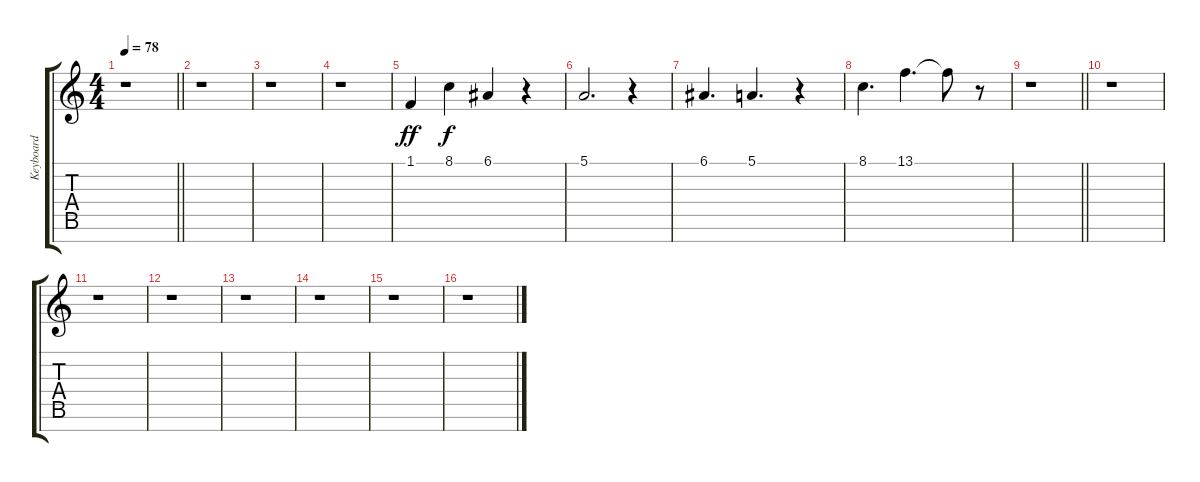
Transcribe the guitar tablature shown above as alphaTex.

\track ("Keyboard" "Keyboard") {instrument pad6metallic}
\staff {score tabs}
\tuning (E4 B3 G3 D3 A2 E2 B1) {hide}
\ts (4 4)
\tempo 78
\clef g2
\barLineRight lightlight
\ks c
r.1{dy fff} |
r.1 |
r.1 |
r.1 |
1.1.4{dy ff instrument stringensemble1} 8.1.4{dy f} 6.1.4 r.4 |
5.1.2{d} r.4 |
6.1.4{d} 5.1.4{d} r.4 |
8.1.4{d} 13.1.4{d} 13.1{t}.8 r.8 |
\barLineRight lightlight
r.1 |
r.1 |
r.1 |
r.1 |
r.1 |
r.1 |
r.1 |
r.1
